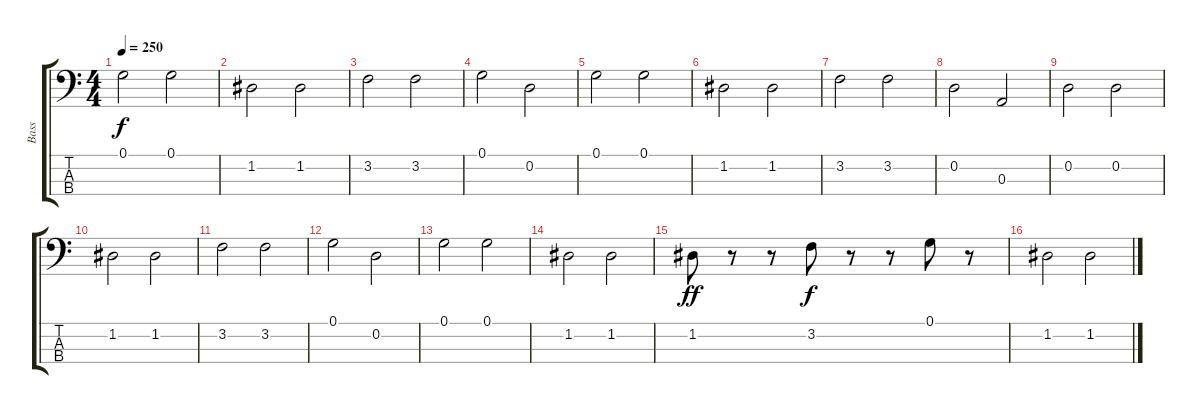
\track ("Bass" "Bass") {instrument electricbassfinger}
\staff {score tabs}
\tuning (G2 D2 A1 E1) {hide}
\ts (4 4)
\tempo 250
\clef f4
\ks c
0.1.2{dy f} 0.1.2 |
1.2.2 1.2.2 |
3.2.2 3.2.2 |
0.1.2 0.2.2 |
0.1.2 0.1.2 |
1.2.2 1.2.2 |
3.2.2 3.2.2 |
0.2.2 0.3.2 |
0.2.2 0.2.2 |
1.2.2 1.2.2 |
3.2.2 3.2.2 |
0.1.2 0.2.2 |
0.1.2 0.1.2 |
1.2.2 1.2.2 |
1.2.8{dy ff} r.8 r.8 3.2.8{dy f} r.8 r.8 0.1.8 r.8 |
1.2.2 1.2.2
